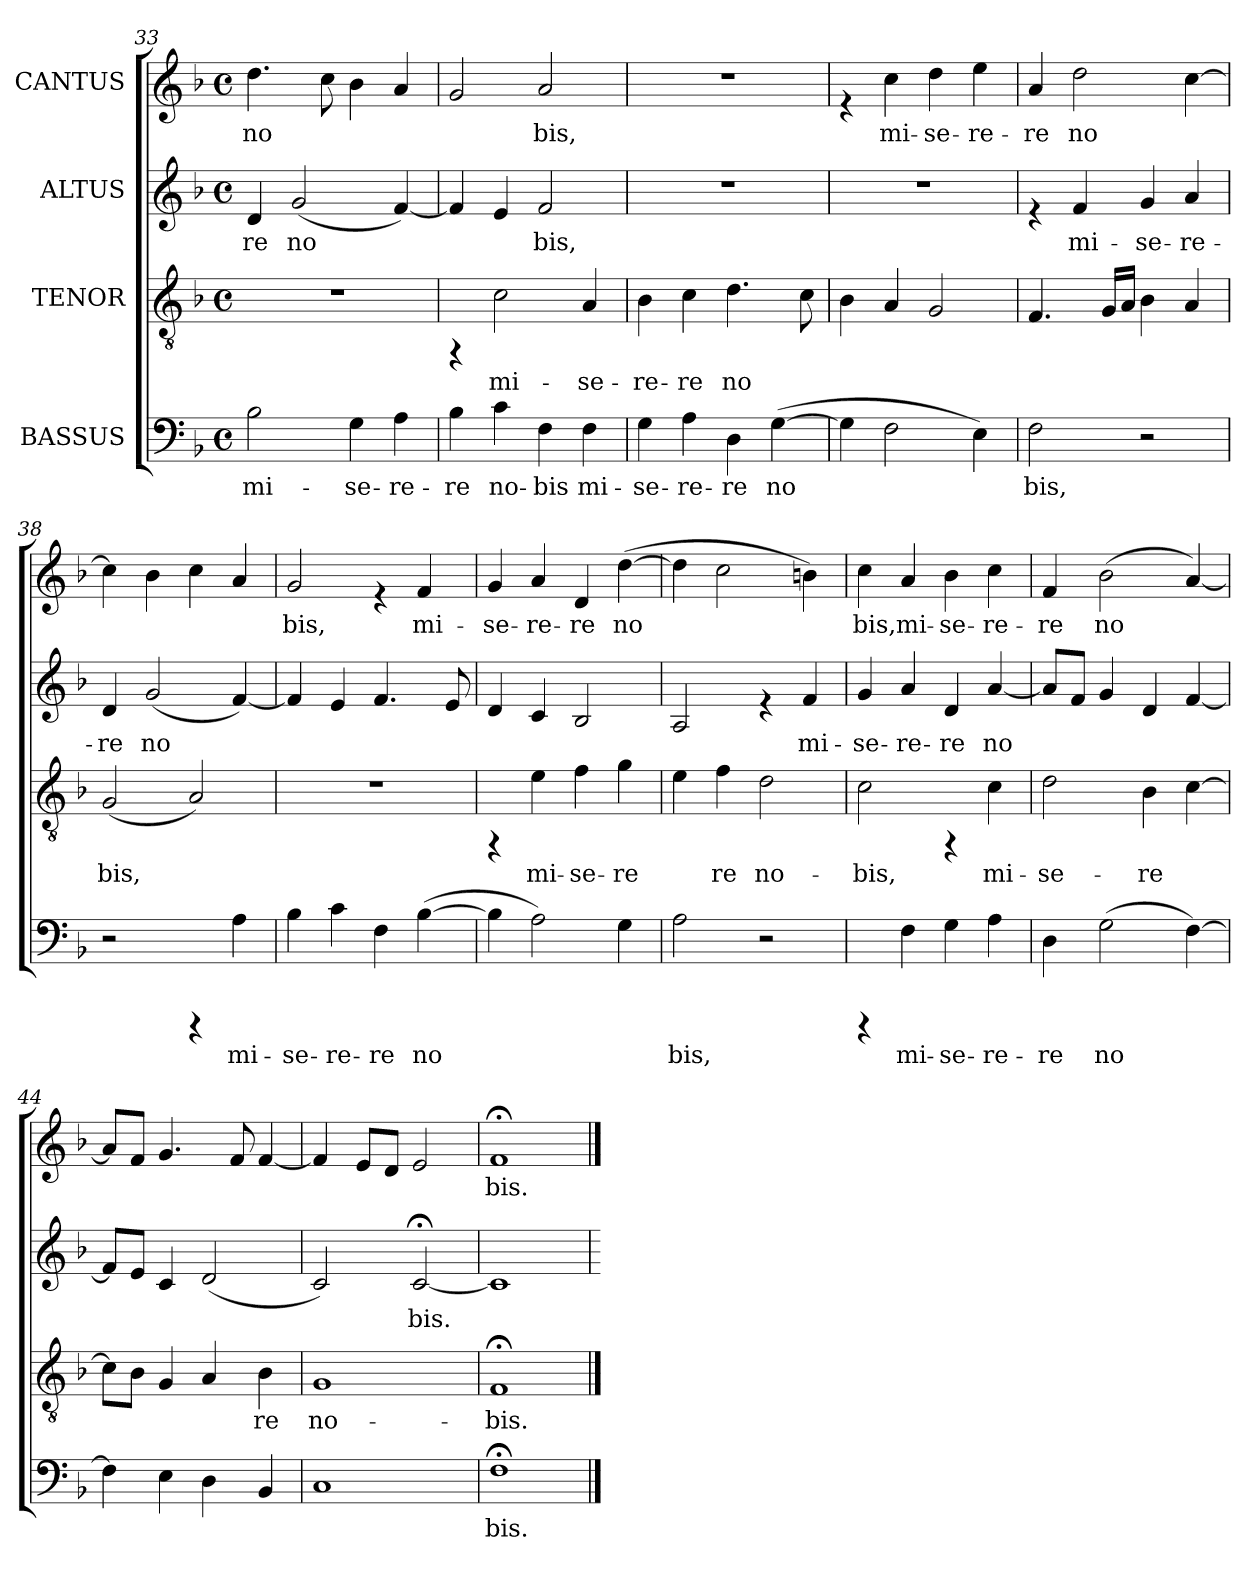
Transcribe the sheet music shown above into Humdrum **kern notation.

**kern	**text	**kern	**text	**kern	**text	**kern	**text
*part4	*part4	*part3	*part3	*part2	*part2	*part1	*part1
*staff4	*staff4	*staff3	*staff3	*staff2	*staff2	*staff1	*staff1
*I"BASSUS	*	*I"TENOR	*	*I"ALTUS	*	*I"CANTUS	*
*clefF4	*	*clefGv2	*	*clefG2	*	*clefG2	*
*k[b-]	*	*k[b-]	*	*k[b-]	*	*k[b-]	*
*F:	*	*F:	*	*F:	*	*F:	*
*M4/4	*	*M4/4	*	*M4/4	*	*M4/4	*
*met(c)	*	*met(c)	*	*met(c)	*	*met(c)	*
=33	=33	=33	=33	=33	=33	=33	=33
!	!LO:LY:b:cj	!	!	!	!LO:LY:b:cj	!	!LO:LY:b:cj
2B-\	mi-	1r	.	4d/	-re	4.dd\	no-
!	!	!	!	!	!LO:LY:b:cj	!	!
.	.	.	.	(<2g/	no-	.	.
!	!	!	!	!	!	!	!LO:LY:b:cj
.	.	.	.	.	.	8cc\	--
!	!LO:LY:b:cj	!	!	!	!	!	!LO:LY:b:cj
4G\	-se-	.	.	.	.	4b-\	--
!	!LO:LY:b:cj	!	!	!	!LO:LY:b:cj	!	!LO:LY:b:cj
4A\	-re-	.	.	[<4f/)	--	4a/	--
=34	=34	=34	=34	=34	=34	=34	=34
!	!LO:LY:b:cj	!	!	!	!	!	!LO:LY:b:cj
4B-\	-re	4rEE	.	4f/]	.	2g/	--
!	!LO:LY:b:cj	!	!LO:LY:b:cj	!	!LO:LY:b:cj	!	!
4c\	no-	2c\	mi-	4e/	--	.	.
!	!LO:LY:b:cj	!	!	!	!LO:LY:b:cj	!	!LO:LY:b:cj
4F\	-bis	.	.	2f/	-bis,	2a/	-bis,
!	!LO:LY:b:cj	!	!LO:LY:b:cj	!	!	!	!
4F\	mi-	4A/	-se-	.	.	.	.
=35	=35	=35	=35	=35	=35	=35	=35
!	!LO:LY:b:cj	!	!LO:LY:b:cj	!	!	!	!
4G\	-se-	4B-\	-re-	1r	.	1r	.
!	!LO:LY:b:cj	!	!LO:LY:b:cj	!	!	!	!
4A\	-re-	4c\	-re	.	.	.	.
!	!LO:LY:b:cj	!	!LO:LY:b:cj	!	!	!	!
4D\	-re	4.d\	no-	.	.	.	.
!	!LO:LY:b:cj	!	!	!	!	!	!
(>[>4G\	no-	.	.	.	.	.	.
!	!	!	!LO:LY:b:cj	!	!	!	!
.	.	8c\	--	.	.	.	.
!!LO:LB:g=z
=36	=36	=36	=36	=36	=36	=36	=36
!	!	!	!LO:LY:b:cj	!	!	!	!
4G\]	.	4B-\	--	1r	.	4re	.
!	!LO:LY:b:cj	!	!LO:LY:b:cj	!	!	!	!LO:LY:b:cj
2F\	--	4A/	--	.	.	4cc\	mi-
!	!	!	!LO:LY:b:cj	!	!	!	!LO:LY:b:cj
.	.	2G/	--	.	.	4dd\	-se-
!	!LO:LY:b:cj	!	!	!	!	!	!LO:LY:b:cj
4E\)	--	.	.	.	.	4ee\	-re-
=37	=37	=37	=37	=37	=37	=37	=37
!	!LO:LY:b:cj	!	!LO:LY:b:cj	!	!	!	!LO:LY:b:cj
2F\	-bis,	4.F/	--	4re	.	4a/	-re
!	!	!	!	!	!LO:LY:b:cj	!	!LO:LY:b:cj
.	.	.	.	4f/	mi-	2dd\	no-
!	!	!	!LO:LY:b:cj	!	!	!	!
.	.	16G/L	--	.	.	.	.
!	!	!	!LO:LY:b:cj	!	!	!	!
.	.	16A/J	--	.	.	.	.
!	!	!	!LO:LY:b:cj	!	!LO:LY:b:cj	!	!
2r	.	4B-\	--	4g/	-se-	.	.
!	!	!	!LO:LY:b:cj	!	!LO:LY:b:cj	!	!LO:LY:b:cj
.	.	4A/	--	4a/	-re-	[>4cc\	--
=38	=38	=38	=38	=38	=38	=38	=38
!	!	!	!LO:LY:b:cj	!	!LO:LY:b:cj	!	!
2r	.	(<2G/	-bis,	4d/	-re	4cc\]	.
!	!	!	!	!	!LO:LY:b:cj	!	!LO:LY:b:cj
.	.	.	.	(<2g/	no-	4b-\	--
!	!	!	!LO:LY:b:cj	!	!	!	!LO:LY:b:cj
4rBBBB	.	2A/)	-	.	.	4cc\	--
!	!LO:LY:b:cj	!	!	!	!LO:LY:b:cj	!	!LO:LY:b:cj
4A\	mi-	.	.	[<4f/)	--	4a/	--
=39	=39	=39	=39	=39	=39	=39	=39
!	!LO:LY:b:cj	!	!	!	!	!	!LO:LY:b:cj
4B-\	-se-	1r	.	4f/]	.	2g/	-bis,
!	!LO:LY:b:cj	!	!	!	!LO:LY:b:cj	!	!
4c\	-re-	.	.	4e/	--	.	.
!	!LO:LY:b:cj	!	!	!	!LO:LY:b:cj	!	!
4F\	-re	.	.	4.f/	--	4re	.
!	!LO:LY:b:cj	!	!	!	!	!	!LO:LY:b:cj
(>[>4B-\	no-	.	.	.	.	4f/	mi-
!	!	!	!	!	!LO:LY:b:cj	!	!
.	.	.	.	8e/	--	.	.
=40	=40	=40	=40	=40	=40	=40	=40
!	!	!	!	!	!LO:LY:b:cj	!	!LO:LY:b:cj
4B-\]	.	4rEE	.	4d/	--	4g/	-se-
!	!LO:LY:b:cj	!	!LO:LY:b:cj	!	!LO:LY:b:cj	!	!LO:LY:b:cj
2A\)	--	4e\	-mi-	4c/	--	4a/	-re-
!	!	!	!LO:LY:b:cj	!	!LO:LY:b:cj	!	!LO:LY:b:cj
.	.	4f\	-se-	2B-/	--	4d/	-re
!	!LO:LY:b:cj	!	!LO:LY:b:cj	!	!	!	!LO:LY:b:cj
4G\	--	4g\	-re-	.	.	(>[>4dd\	no-
!!LO:PB:g=z
=41	=41	=41	=41	=41	=41	=41	=41
!	!LO:LY:b:cj	!	!LO:LY:b:cj	!	!LO:LY:b:cj	!	!
2A\	-bis,	4e\	--	2A/	-	4dd\]	.
!	!	!	!LO:LY:b:cj	!	!	!	!LO:LY:b:cj
.	.	4f\	-re	.	.	2cc\	--
!	!	!	!LO:LY:b:cj	!	!	!	!
2r	.	2d\	no-	4re	.	.	.
!	!	!	!	!	!LO:LY:b:cj	!	!LO:LY:b:cj
.	.	.	.	4f/	mi-	4bn\)	--
=42	=42	=42	=42	=42	=42	=42	=42
!	!	!	!LO:LY:b:cj	!	!LO:LY:b:cj	!	!LO:LY:b:cj
4rBBBB	.	2c\	-bis,	4g/	-se-	4cc\	-bis,
!	!LO:LY:b:cj	!	!	!	!LO:LY:b:cj	!	!LO:LY:b:cj
4F\	mi-	.	.	4a/	-re-	4a/	mi-
!	!LO:LY:b:cj	!	!	!	!LO:LY:b:cj	!	!LO:LY:b:cj
4G\	-se-	4rEE	.	4d/	-re	4b-\	-se-
!	!LO:LY:b:cj	!	!LO:LY:b:cj	!	!LO:LY:b:cj	!	!LO:LY:b:cj
4A\	-re-	4c\	mi-	[<4a/	no-	4cc\	-re-
=43	=43	=43	=43	=43	=43	=43	=43
!	!LO:LY:b:cj	!	!LO:LY:b:cj	!	!	!	!LO:LY:b:cj
4D\	-re	2d\	-se-	8a/L]	.	4f/	-re
!	!	!	!	!	!LO:LY:b:cj	!	!
.	.	.	.	8f/J	--	.	.
!	!LO:LY:b:cj	!	!	!	!LO:LY:b:cj	!	!LO:LY:b:cj
(>2G\	no-	.	.	4g/	--	(>2b-\	no-
!	!	!	!LO:LY:b:cj	!	!LO:LY:b:cj	!	!
.	.	4B-\	-re-	4d/	--	.	.
!	!LO:LY:b:cj	!	!LO:LY:b:cj	!	!LO:LY:b:cj	!	!LO:LY:b:cj
[>4F\)	--	[>4c\	--	[<4f/	--	[<4a/)	--
=44	=44	=44	=44	=44	=44	=44	=44
4F\]	.	8c\L]	.	8f/L]	.	8a/L]	.
!	!	!	!LO:LY:b:cj	!	!LO:LY:b:cj	!	!LO:LY:b:cj
.	.	8B-\J	--	8e/J	--	8f/J	--
!	!LO:LY:b:cj	!	!LO:LY:b:cj	!	!LO:LY:b:cj	!	!LO:LY:b:cj
4E\	--	4G/	--	4c/	--	4.g/	--
!	!LO:LY:b:cj	!	!LO:LY:b:cj	!	!LO:LY:b:cj	!	!
4D\	--	4A/	--	(<2d/	--	.	.
!	!	!	!	!	!	!	!LO:LY:b:cj
.	.	.	.	.	.	8f/	--
!	!LO:LY:b:cj	!	!LO:LY:b:cj	!	!	!	!LO:LY:b:cj
4BB-/	--	4B-\	-re	.	.	[<4f/	--
=45	=45	=45	=45	=45	=45	=45	=45
!	!LO:LY:b:cj	!	!LO:LY:b:cj	!	!LO:LY:b:cj	!	!
1C	--	1G	no-	2c/)	--	4f/]	.
!	!	!	!	!	!	!	!LO:LY:b:cj
.	.	.	.	.	.	8e/L	--
!	!	!	!	!	!	!	!LO:LY:b:cj
.	.	.	.	.	.	8d/J	--
!	!	!	!	!	!LO:LY:b:cj	!	!LO:LY:b:cj
.	.	.	.	[<2c;</	-bis.	2e/	--
=46	=46	=46	=46	=46	=46	=46	=46
!	!LO:LY:b:cj	!	!LO:LY:b:cj	!	!	!	!LO:LY:b:cj
1F;<	-bis.	1F;<	-bis.	1c]	.	1f;<	-bis.
==	==	==	==	=	==	==	==
*-	*-	*-	*-	*-	*-	*-	*-
